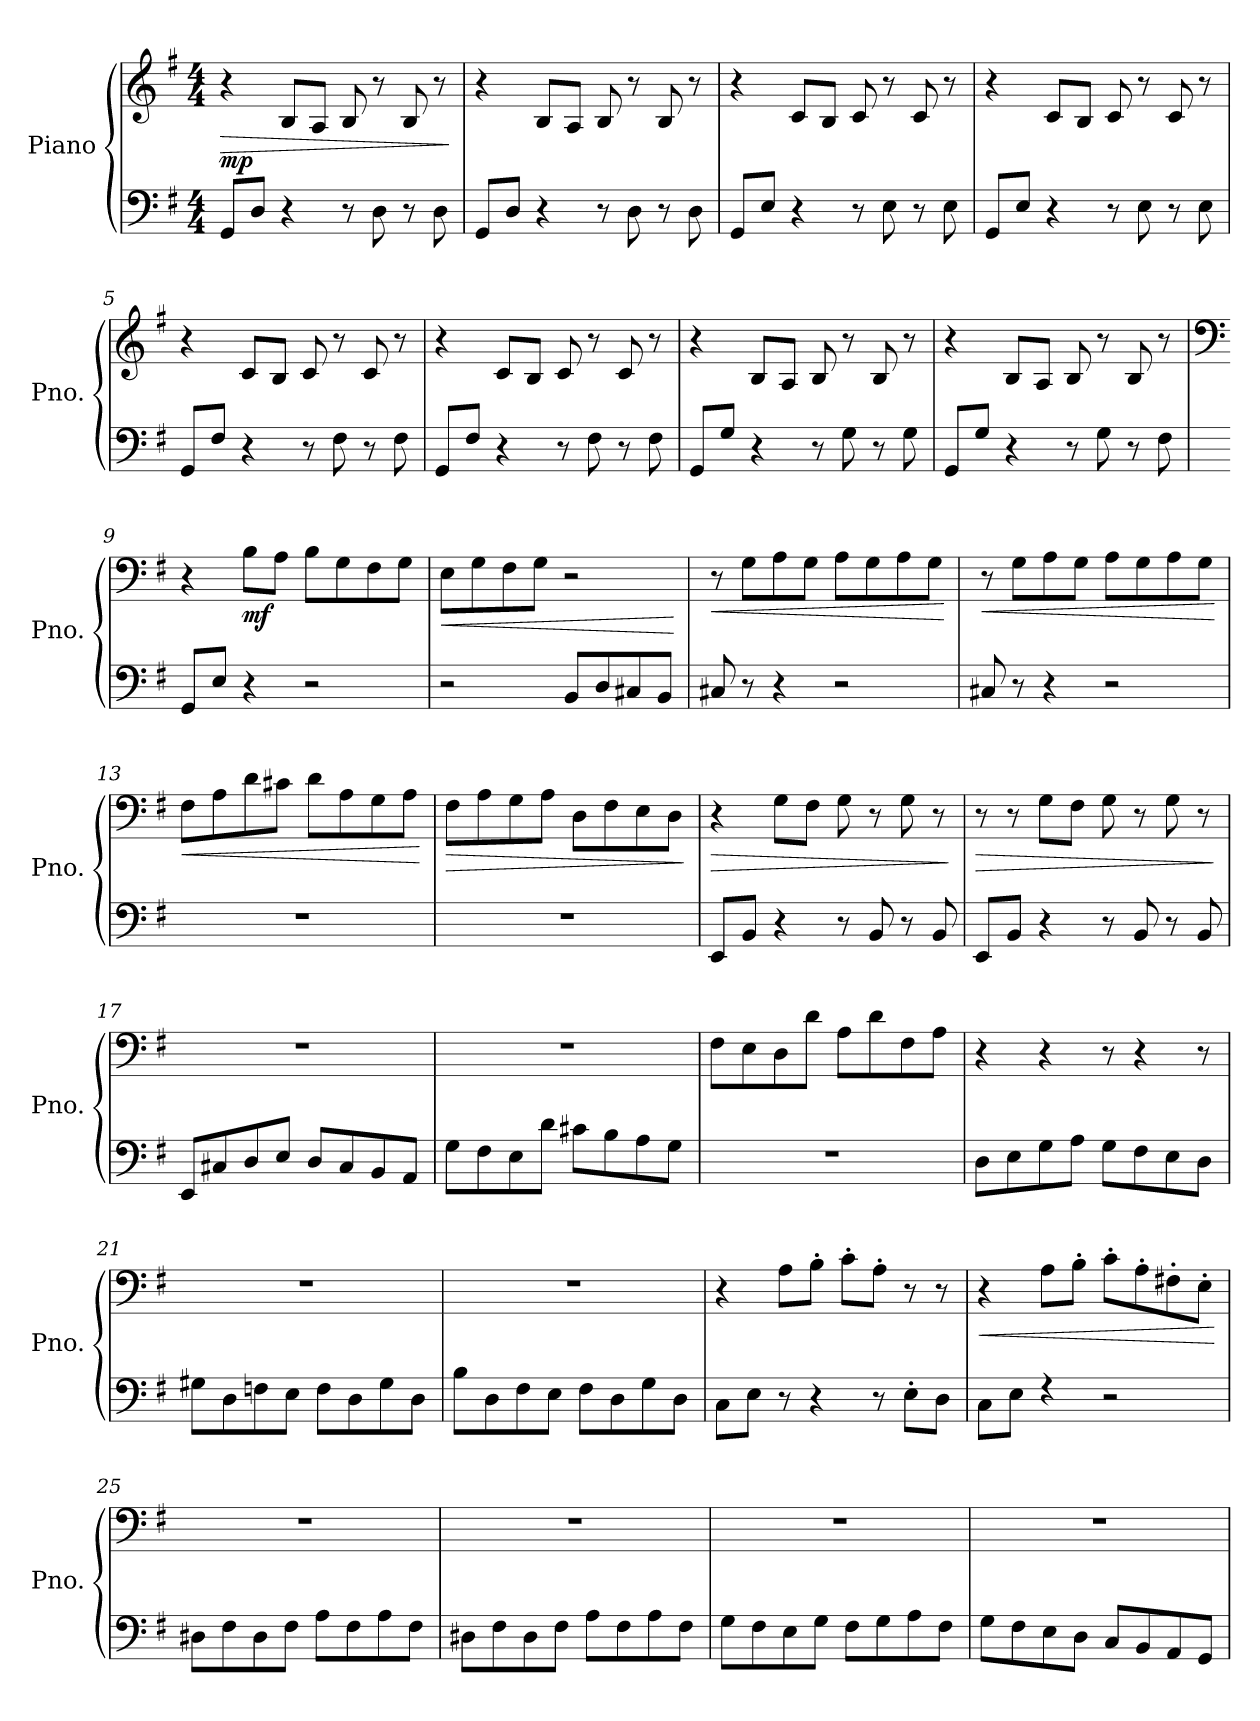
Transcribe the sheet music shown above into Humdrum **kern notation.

**kern	**kern	**dynam
*part1	*part1	*part1
*staff2	*staff1	*staff1/2
*I"Piano	*	*
*I'Pno.	*	*
*clefF4	*clefG2	*
*k[f#]	*k[f#]	*
*M4/4	*M4/4	*
*MM80	*MM80	*
=1	=1	=1
!	!	!LO:HP:b
!	!	!LO:DY:n=1:a=2
8GG/L	4r	> mp
8D/J	.	.
4r	8B/L	.
.	8A/J	.
8r	8B/	.
8D\	8r	.
8r	8B/	.
8D\	8r	.
.	.	]
=2	=2	=2
8GG/L	4r	.
8D/J	.	.
4r	8B/L	.
.	8A/J	.
8r	8B/	.
8D\	8r	.
8r	8B/	.
8D\	8r	.
=3	=3	=3
8GG/L	4r	.
8E/J	.	.
4r	8c/L	.
.	8B/J	.
8r	8c/	.
8E\	8r	.
8r	8c/	.
8E\	8r	.
=4	=4	=4
8GG/L	4r	.
8E/J	.	.
4r	8c/L	.
.	8B/J	.
8r	8c/	.
8E\	8r	.
8r	8c/	.
8E\	8r	.
!!LO:LB:g=z
=5	=5	=5
8GG/L	4r	.
8F#/J	.	.
4r	8c/L	.
.	8B/J	.
8r	8c/	.
8F#\	8r	.
8r	8c/	.
8F#\	8r	.
=6	=6	=6
8GG/L	4r	.
8F#/J	.	.
4r	8c/L	.
.	8B/J	.
8r	8c/	.
8F#\	8r	.
8r	8c/	.
8F#\	8r	.
=7	=7	=7
8GG/L	4r	.
8G/J	.	.
4r	8B/L	.
.	8A/J	.
8r	8B/	.
8G\	8r	.
8r	8B/	.
8G\	8r	.
=8	=8	=8
8GG/L	4r	.
8G/J	.	.
4r	8B/L	.
.	8A/J	.
8r	8B/	.
8G\	8r	.
8r	8B/	.
8F#\	8r	.
!!LO:LB:g=z
=9	=9	=9
*	*clefF4	*
8GG/L	4r	.
8E/J	.	.
!	!	!LO:DY:b
4r	8B\L	mf
.	8A\J	.
2r	8B\L	.
.	8G\	.
.	8F#\	.
.	8G\J	.
=10	=10	=10
!	!	!LO:HP:b
2r	8E\L	<
.	8G\	.
.	8F#\	.
.	8G\J	.
8BB/L	2r	.
8D/	.	.
8C#X/	.	.
8BB/J	.	.
.	.	[
=11	=11	=11
!	!	!LO:HP:b
8C#X/	8r	<
8r	8G\L	.
4r	8A\	.
.	8G\J	.
2r	8A\L	.
.	8G\	.
.	8A\	.
.	8G\J	.
.	.	[
=12	=12	=12
!	!	!LO:HP:b
8C#X/	8r	<
8r	8G\L	.
4r	8A\	.
.	8G\J	.
2r	8A\L	.
.	8G\	.
.	8A\	.
.	8G\J	.
.	.	[
=13	=13	=13
!	!	!LO:HP:b
1r	8F#\L	<
.	8A\	.
.	8d\	.
.	8c#X\J	.
.	8d\L	.
.	8A\	.
.	8G\	.
.	8A\J	.
.	.	[
!!LO:LB:g=z
=14	=14	=14
!	!	!LO:HP:b
1r	8F#\L	>
.	8A\	.
.	8G\	.
.	8A\J	.
.	8D\L	.
.	8F#\	.
.	8E\	.
.	8D\J	.
.	.	]
=15	=15	=15
!	!	!LO:HP:b
8EE/L	4r	>
8BB/J	.	.
4r	8G\L	.
.	8F#\J	.
8r	8G\	.
8BB/	8r	.
8r	8G\	.
8BB/	8r	.
.	.	]
=16	=16	=16
!	!	!LO:HP:b
8EE/L	8r	>
8BB/J	8r	.
4r	8G\L	.
.	8F#\J	.
8r	8G\	.
8BB/	8r	.
8r	8G\	.
8BB/	8r	.
.	.	]
=17	=17	=17
8EE/L	1r	.
8C#X/	.	.
8D/	.	.
8E/J	.	.
8D/L	.	.
8C#/	.	.
8BB/	.	.
8AA/J	.	.
=18	=18	=18
8G\L	1r	.
8F#\	.	.
8E\	.	.
8d\J	.	.
8c#X\L	.	.
8B\	.	.
8A\	.	.
8G\J	.	.
!!LO:LB:g=z
=19	=19	=19
1r	8F#\L	.
.	8E\	.
.	8D\	.
.	8d\J	.
.	8A\L	.
.	8d\	.
.	8F#\	.
.	8A\J	.
=20	=20	=20
8D\L	4r	.
8E\	.	.
8G\	4r	.
8A\J	.	.
8G\L	8r	.
8F#\	4r	.
8E\	.	.
8D\J	8r	.
=21	=21	=21
8G#X\L	1r	.
8D\	.	.
8Fn\	.	.
8E\J	.	.
8F\L	.	.
8D\	.	.
8G#\	.	.
8D\J	.	.
=22	=22	=22
8B\L	1r	.
8D\	.	.
8F#\	.	.
8E\J	.	.
8F#\L	.	.
8D\	.	.
8G\	.	.
8D\J	.	.
=23	=23	=23
8C\L	4r	.
8E\J	.	.
8r	8A\L	.
4r	8B'\J	.
.	8c'\L	.
8r	8A'\J	.
8E'\L	8r	.
8D\J	8r	.
!!LO:PB:g=z
=24	=24	=24
!	!	!LO:HP:b
8C\L	4r	<
8E\J	.	.
4rF	8A\L	.
.	8B'\J	.
2r	8c'\L	.
.	8A'\	.
.	8F#X'\	.
.	8E'\J	.
.	.	[
=25	=25	=25
8D#X\L	1r	.
8F#\	.	.
8D#\	.	.
8F#\J	.	.
8A\L	.	.
8F#\	.	.
8A\	.	.
8F#\J	.	.
=26	=26	=26
8D#X\L	1r	.
8F#\	.	.
8D#\	.	.
8F#\J	.	.
8A\L	.	.
8F#\	.	.
8A\	.	.
8F#\J	.	.
=27	=27	=27
8G\L	1r	.
8F#\	.	.
8E\	.	.
8G\J	.	.
8F#\L	.	.
8G\	.	.
8A\	.	.
8F#\J	.	.
=28	=28	=28
8G\L	1r	.
8F#\	.	.
8E\	.	.
8D\J	.	.
8C/L	.	.
8BB/	.	.
8AA/	.	.
8GG/J	.	.
=	=	=
*-	*-	*-
